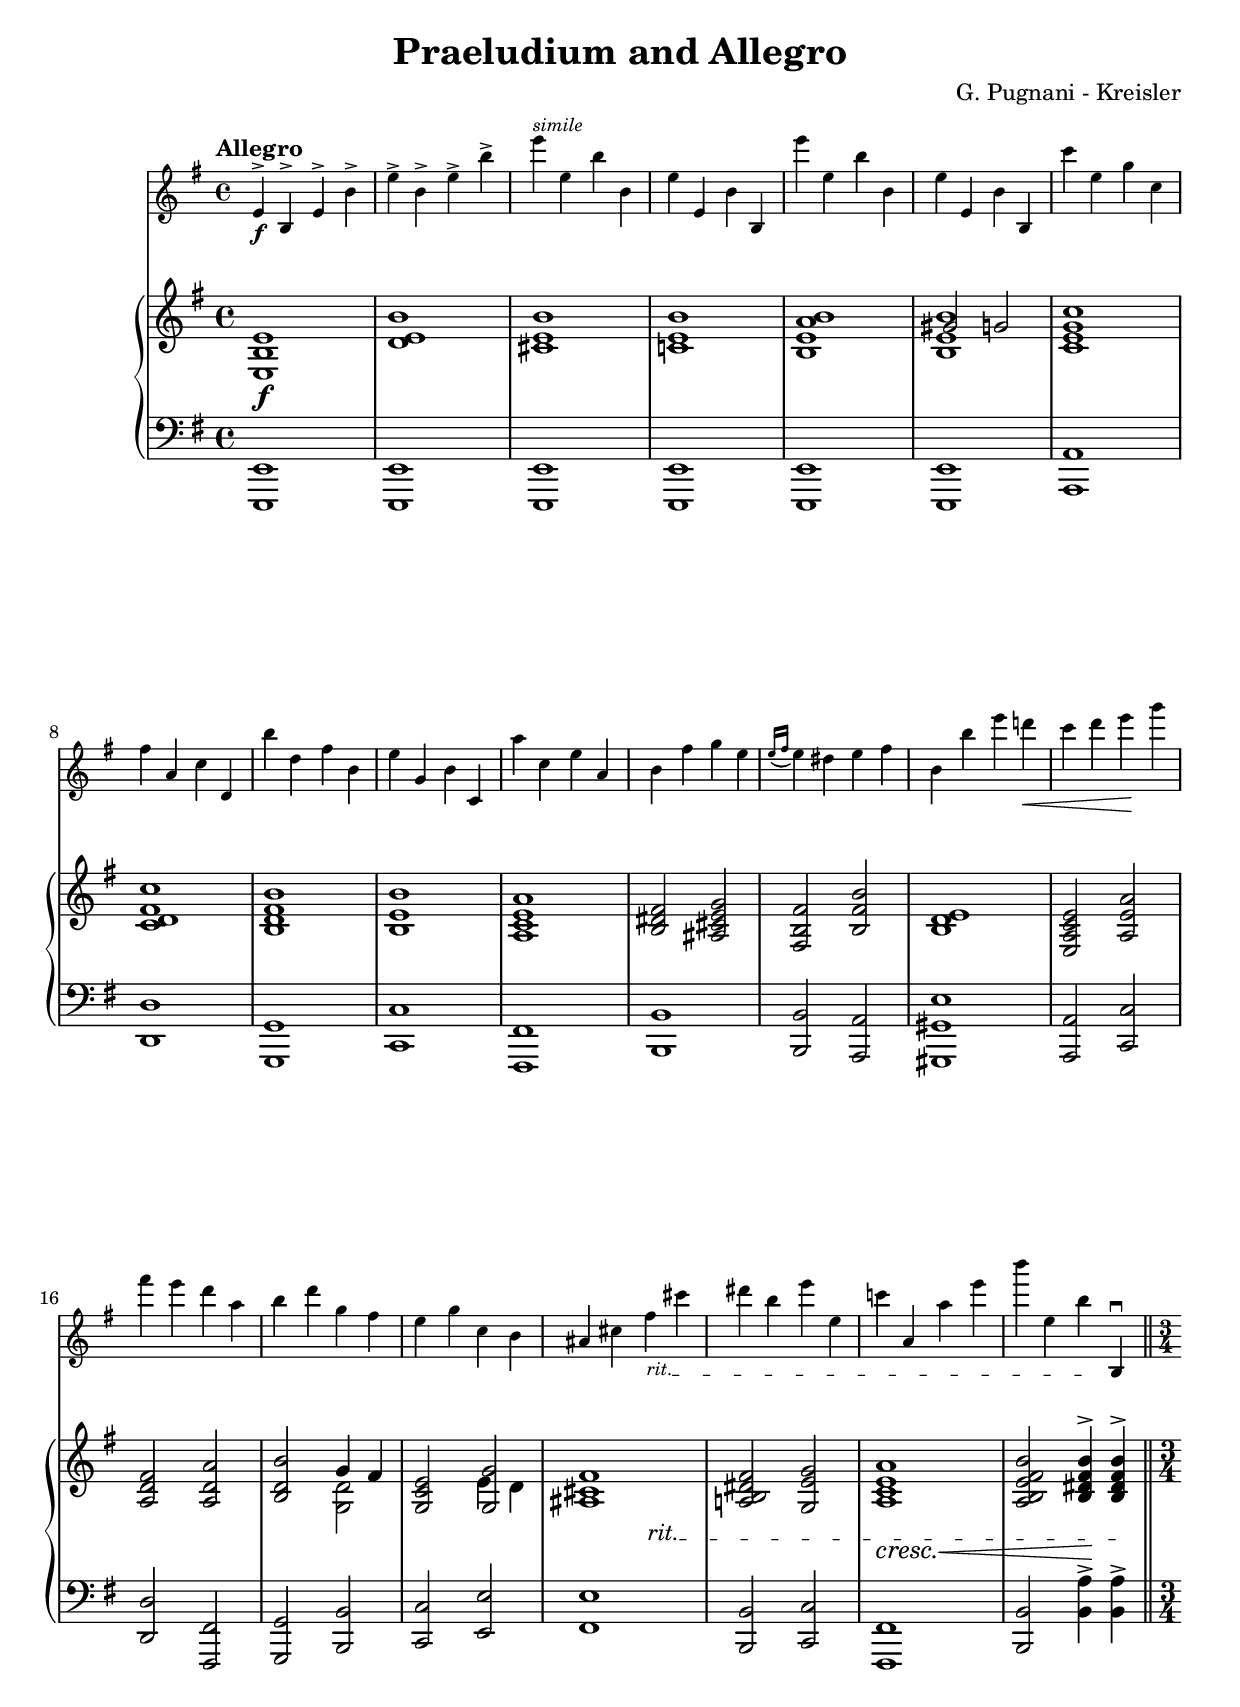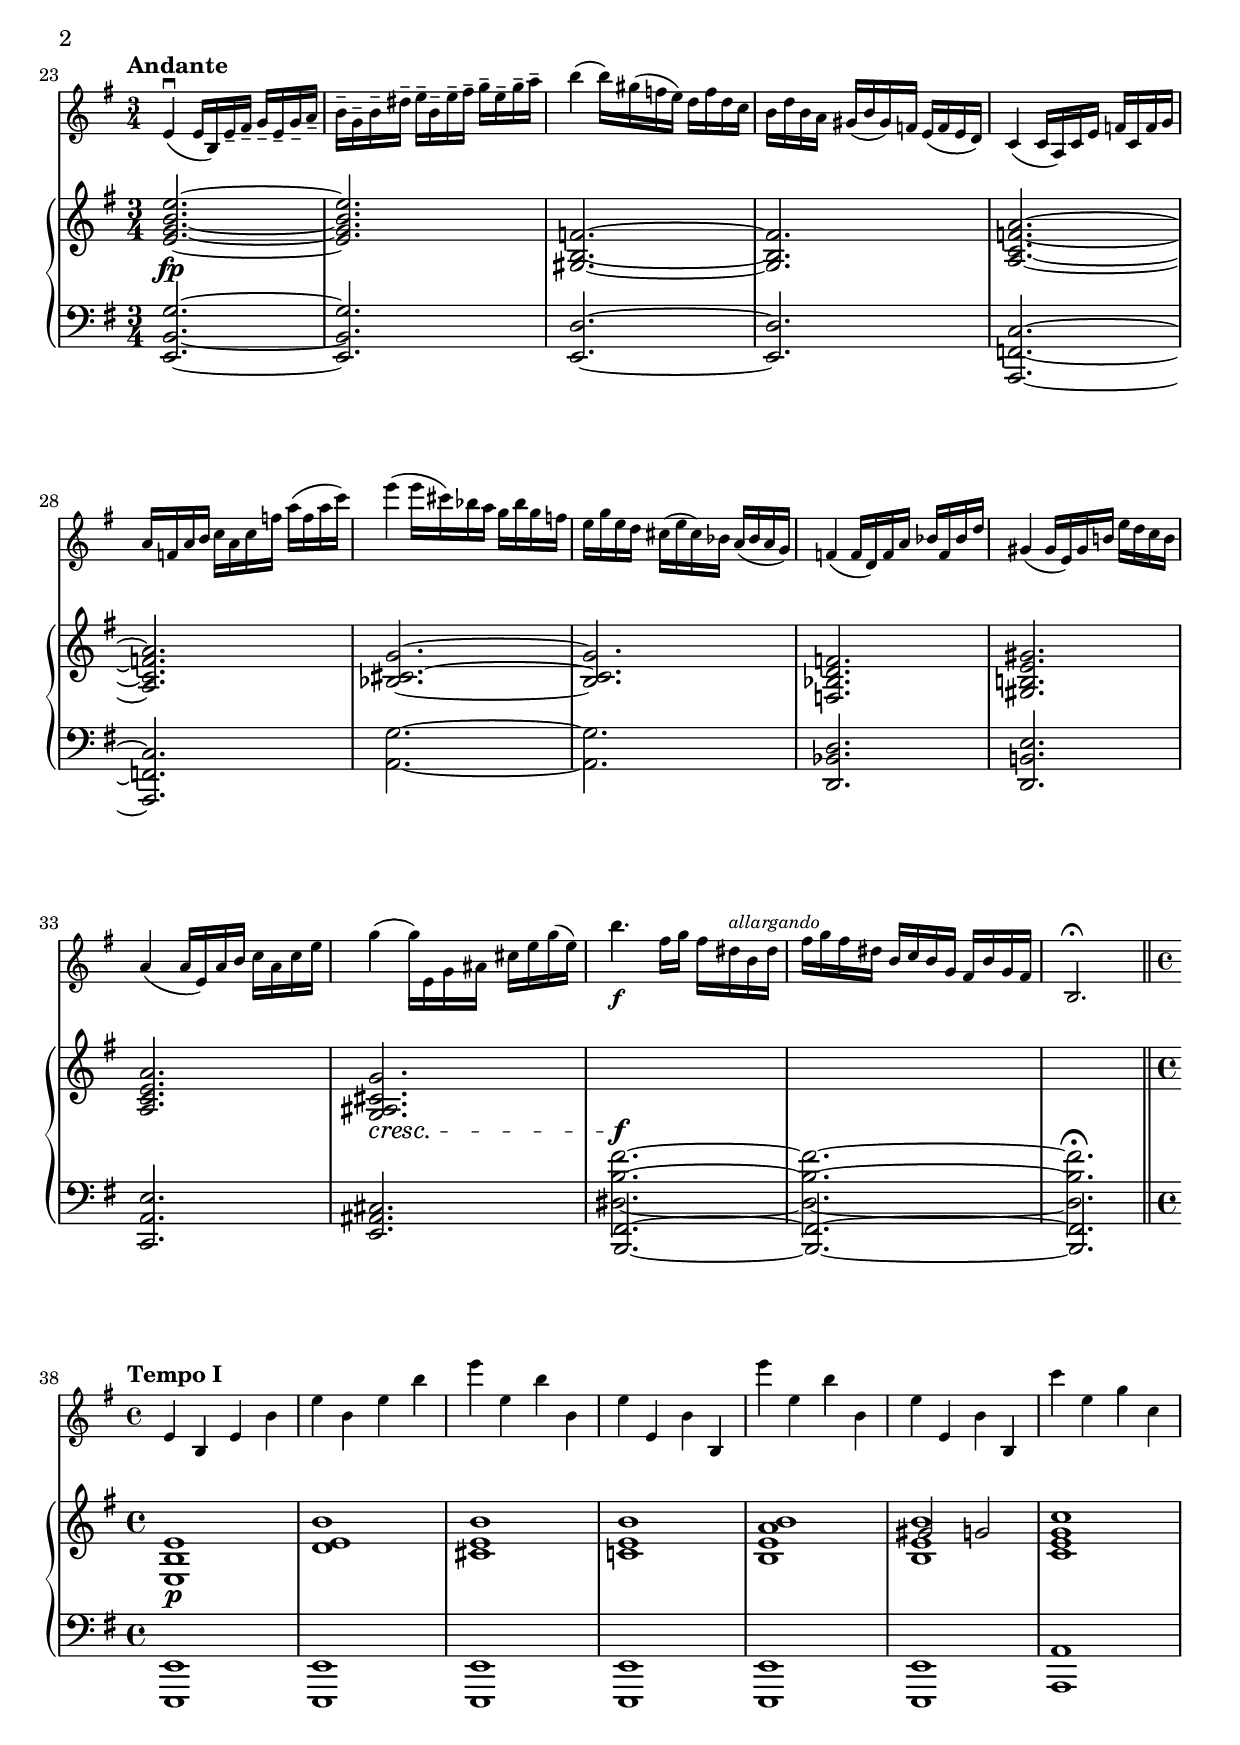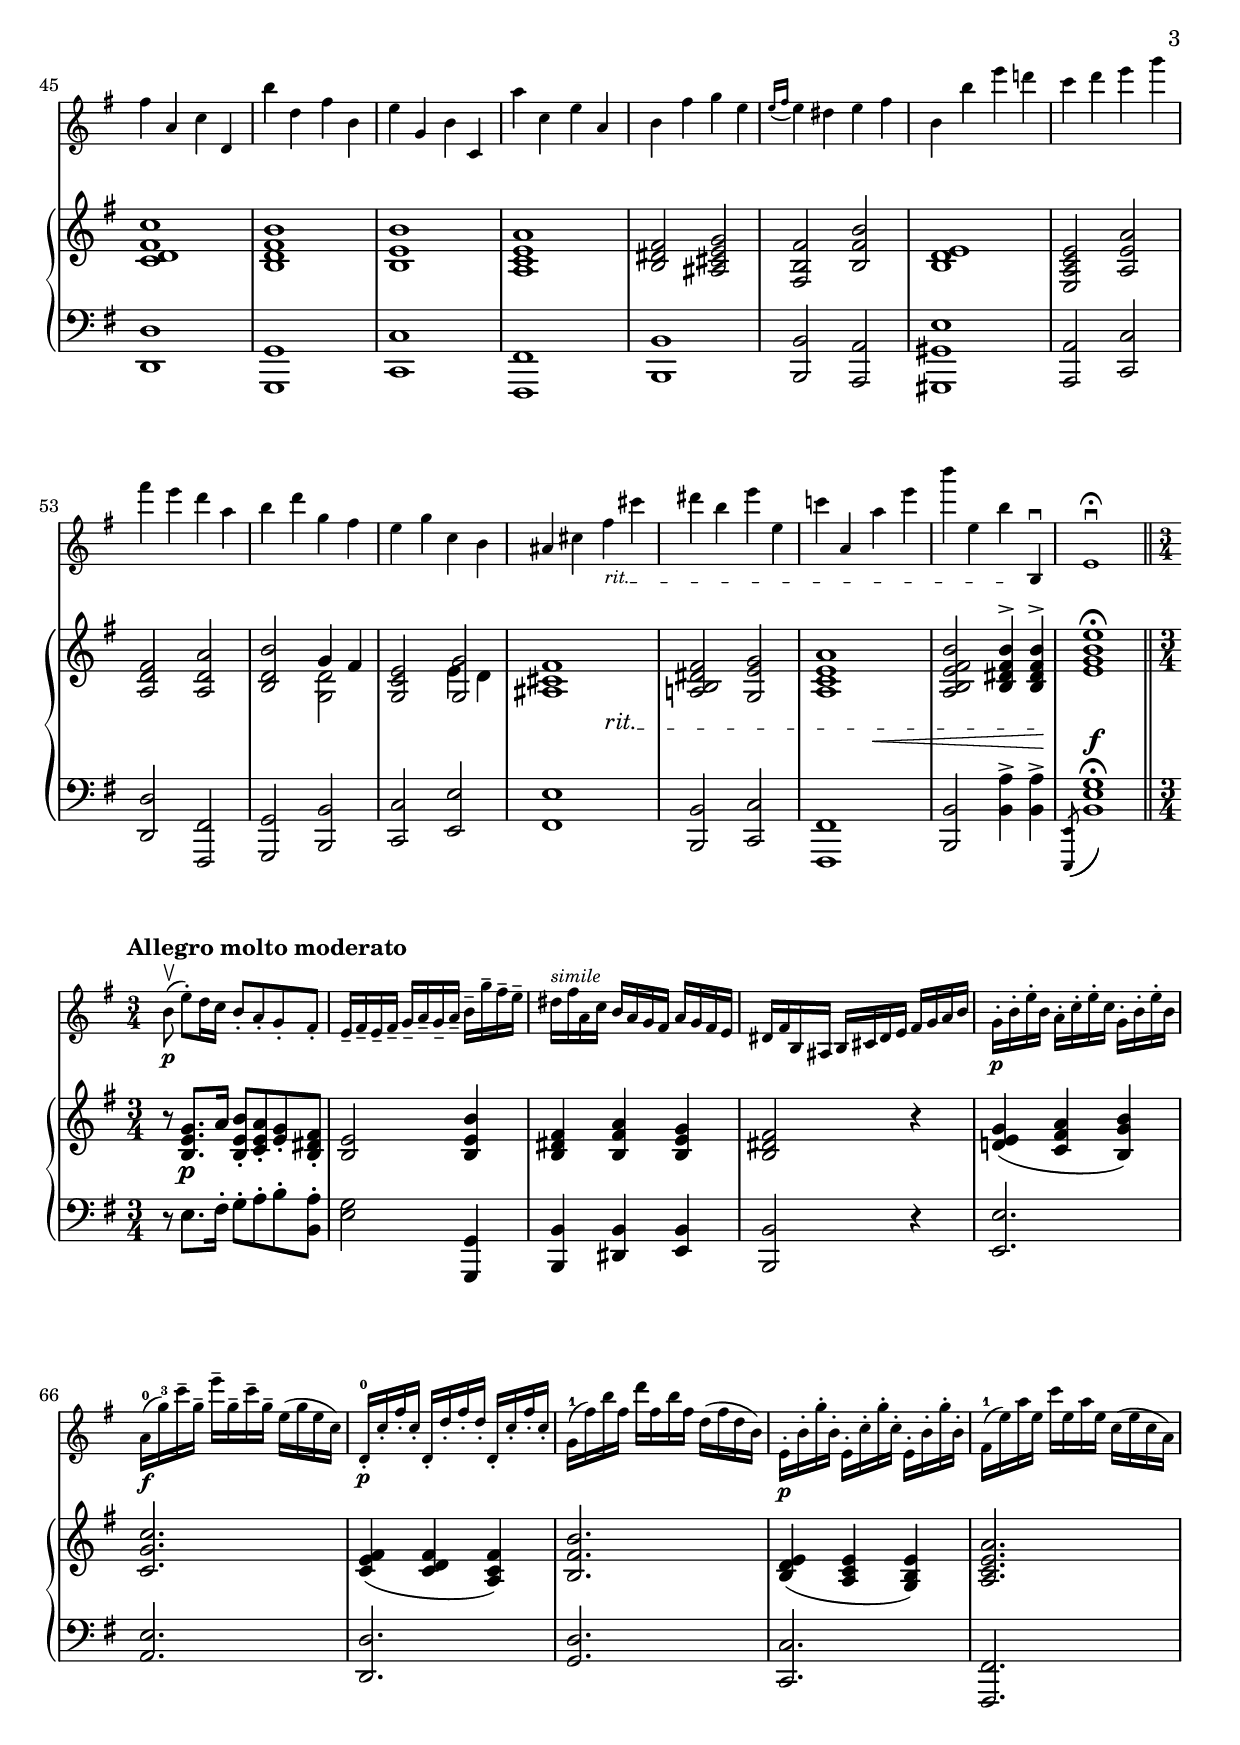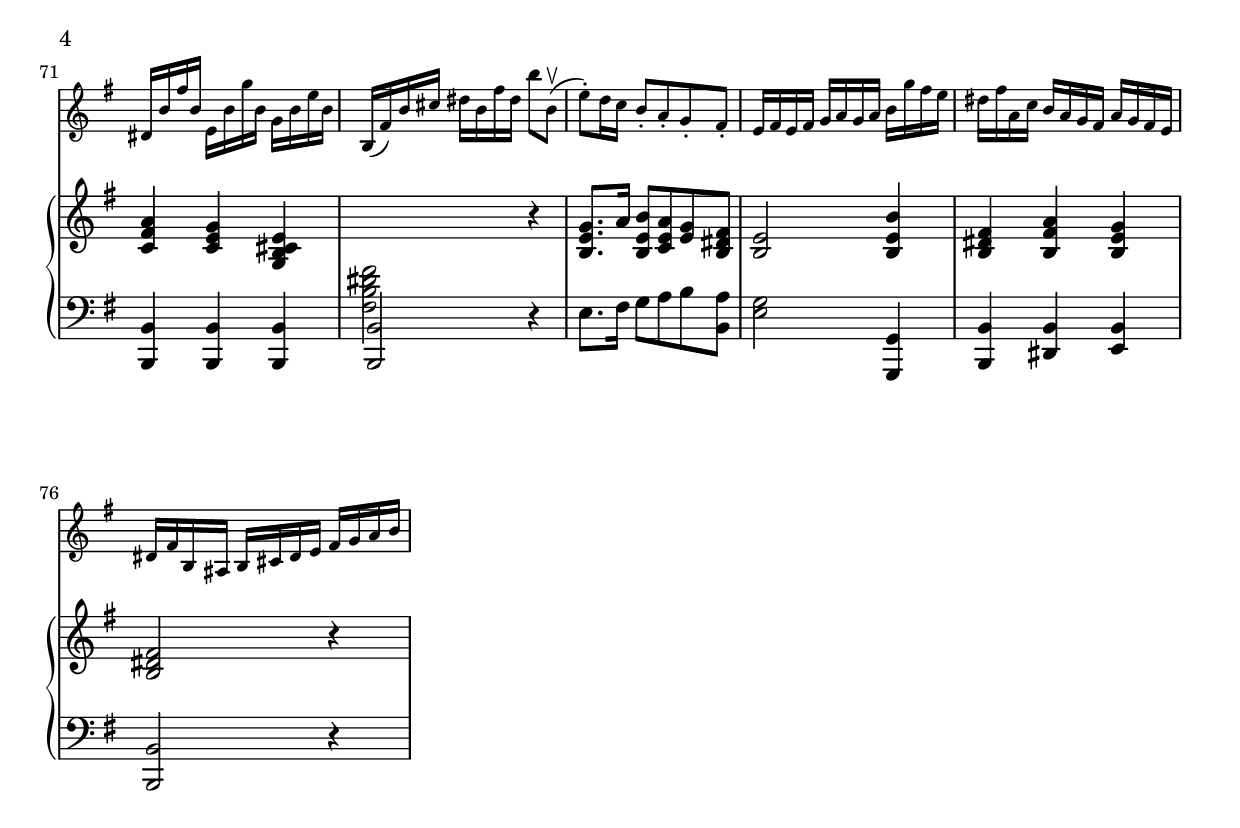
\version "2.14.2"

\version "2.14.2"

\language "english"

\header
{
  title = "Praeludium and Allegro"
  composer = "G. Pugnani - Kreisler"
}

\layout {}

\paper
{
  #(set-paper-size "a4")
}


%% some defs

ub = \upbow
db = \downbow

sd = \stemDown
su = \stemUp
sn = \stemNeutral

ottEight = {
  \ottava #-1
  \set Staff.ottavation = #"8"
}
ottZero = \ottava #0


\version "2.14.2"

pianoR = \relative c
{
  \clef treble
  \key e \minor
  \tempo "Allegro"
  \time 4/4

  <e b' e>1 |
  <d' e b'> |
  <cs e b'> |
  <c! e b'> |
  <b e a b> | %5
  << { gs'2 g } \\ { <b, e b'>1 } >> |
  <c e g c> |
  <c d fs c'> |
  <b d fs b> |
  <b e b'> | %10
  <a c e a> |
  <b ds fs>2 <as cs e g> |
  <fs b fs'> <b fs' b> |
  <b d e>1 |
  <e, a c e>2 <a e' a> | %15
  <a d fs> <a d a'> |
  <b d b'> << { g'4 fs } \\ { <g, d'>2 } >> |
  <g c e> << { <g g'>2 } \\ { e'4 d } >> |
  <as cs fs>1 |
  <a! b ds fs>2 <g e' g> | %20
  <a c e a>1 |
  <a b e fs b>2 <b ds fs b>4^> <b ds fs b>^> |

  \tempo "Andante"
  \time 3/4

  <e g b e>2.~ |
  <e g b e> |
  <gs, b f'>~ | %25
  <gs b f'> |
  <a c f a>~ |
  <a c f a> |
  <bf cs g'>~ |
  <bf cs g'> | %30
  <f! bf d f!> |
  <gs b! e gs> |
  <a c e a> |
  <g as cs g'> |
  \change Staff = "lower"
  <ds b' fs'>~ | %35
  <ds b' fs'>~ |
  <ds b' fs'>\fermata
  \change Staff = "upper" \bar "||" |

  \tempo "Tempo I"
  \time 4/4

  <e b' e>1 |
  <d' e b'> |
  <cs e b'> | %40
  <c! e b'> |
  <b e a b> |
  << { gs'2 g } \\ { <b, e b'>1 } >> |
  <c e g c> |
  <c d fs c'> | %45
  <b d fs b> |
  <b e b'> |
  <a c e a> |
  <b ds fs>2 <as cs e g> |
  <fs b fs'> <b fs' b> | %50
  <b d e>1 |
  <e, a c e>2 <a e' a> |
  <a d fs> <a d a'> |
  <b d b'> << { g'4 fs } \\ { <g, d'>2 } >> |
  <g c e> << { <g g'>2 } \\ { e'4 d } >> | %55
  <as cs fs>1 |
  <a! b ds fs>2 <g e' g> |
  <a c e a>1 |
  <a b e fs b>2 <b ds fs b>4^> <b ds fs b>^> |
  <e g b e>1\fermata \bar "||"  %60

  \tempo "Allegro molto moderato"
  \time 3/4

  \set Timing.measurePosition = #(ly:make-moment -1 8)
  r8 |
  <b e g>8. a'16 <b, e b'>8-. <c e a>-. <e g>-. <b ds fs>-. |
  <b e>2 <b e b'>4 |
  <b ds fs> <b fs' a> <b e g> |
  <b ds fs>2 r4 |
  <d! e g>( <c fs a> <b g' b>) | %65
  <c g' c>2. |
  <c e fs>4( <c d fs> <a c fs>) |
  <b fs' b>2. |
  <b d e>4( <a c e> <g b e>) |
  <a c e a>2. | %70
  <c fs a>4 <c e g> <g b cs e> |
  \change Staff = "lower"
  <fs b ds fs>2
  \change Staff = "upper" r4 |
  <b e g>8. a'16 <b, e b'>8 <c e a> <e g> <b ds fs> |
  <b e>2 <b e b'>4 |
  <b ds fs> <b fs' a> <b e g> | %75
  <b ds fs>2 r4 |
}

pianoL = \relative c,,
{
  \clef bass
  \key e \minor
  \time 4/4

  <e e'>1 |
  <e e'> |
  <e e'> |
  <e e'> |
  <e e'> | %5
  <e e'> |
  <a a'> |
  <d d'> |
  <g, g'> |
  <c c'> | %10
  <fs, fs'> |
  <b b'> |
  <b b'>2 <a a'> |
  <gs gs' e'>1 |
  <a a'>2 <c c'> | %15
  <d d'> <fs, fs'> |
  <g g'> <b b'> |
  <c c'> <e e'> |
  <fs e'>1 |
  <b, b'>2 <c c'> | %20
  <fs, fs'>1 |
  <b b'>2 <b' a'>4-> <b a'>-> |

  \time 3/4

  <e, b' g'>2.~ |
  <e b' g'> |
  <e d'>~ | %25
  <e d'> |
  <a, f' c'>~ |
  <a f' c'> |
  <a' g'>~ |
  <a g'> | %30
  <d, bf' d> |
  <d b'! e> |
  <c a' e'> |
  <e as cs> |
  <b fs'>~ | %35
  <b fs'>~ |
  <b fs'> \bar "||" |

  \time 4/4

  <e, e'>1 |
  <e e'> |
  <e e'> | %40
  <e e'> |
  <e e'> |
  <e e'> |
  <a a'> |
  <d d'> | %45
  <g, g'> |
  <c c'> |
  <fs, fs'> |
  <b b'> |
  <b b'>2 <a a'> | %50
  <gs gs' e'>1 |
  <a a'>2 <c c'> |
  <d d'> <fs, fs'> |
  <g g'> <b b'> |
  <c c'> <e e'> | %55
  <fs e'>1 |
  <b, b'>2 <c c'> |
  <fs, fs'>1 |
  <b b'>2 <b' a'>4-> <b a'>-> |
  \acciaccatura <e,, e'>8( <b'' e g>1)\fermata \bar "||"  %60

  \time 3/4

  \set Timing.measurePosition = #(ly:make-moment -1 8)
  r8 |
  e8. fs16-. g8-. a-. b-. <b, a'>-. |
  <e g>2 <g,, g'>4 |
  <b b'> <ds b'> <e b'> |
  <b b'>2 r4 |
  <e e'>2. | %65
  <a e'> |
  <d, d'> |
  <g d'> |
  <c, c'> |
  <fs, fs'> | %70
  <b b'>4 <b b'> <b b'> |
  <b b'>2 r4 |
  e'8. fs16 g8 a b <b, a'> |
  <e g>2 <g,, g'>4 |
  <b b'> <ds b'> <e b'> | %75
  <b b'>2 r4 |
}

pianoD =
{
  s1\f
  s1*17
  \override TextSpanner #'(bound-details left text) = "rit."
  s2 s2\startTextSpan
  s1
  s2\cresc
  s2\<
  s2 s4\! s4\stopTextSpan
  s2.\fp
  s2.*10
  s2.\cresc
  s2.\f
  s2.*2
  s1\p
  s1*17
  \override TextSpanner #'(bound-details left text) = "rit."
  s2 s2\startTextSpan
  s1
  s2
  s2\<
  s2  s4 s4\!\stopTextSpan
  s1\f
  s8 % Allegro
  s2.\p
  s2.*25
}

pianoB =
{
  s1*22\pageBreak % Andante
  s2.*15\break % Tempo I
  s1*23\break % Allegro
}

\version "2.14.2"

violin = \relative c'
{
  \clef treble
  \key e \minor
  \tempo "Allegro"
  \time 4/4

  e4^>\f b^> e^> b'-> |
  e-> b-> e-> b'-> |
  e^\markup{\italic simile} e, b' b, |
  e e, b' b, |
  e'' e, b' b, | %5
  e e, b' b, |
  c'' e, g c, |
  fs a, c d, |
  b'' d, fs b, |
  e g, b c, | %10
  a'' c, e a, |
  b fs' g e |
  \acciaccatura { e16[ fs] } e4 ds e fs |
  b, b' e d!\< |
  c d e\! g | %15
  fs e d a |
  b d g, fs |
  e g c, b |
  \override TextSpanner #'(bound-details left text) = "rit."
  \textSpannerDown
  as cs fs\startTextSpan cs' |
  ds b e e, | %20
  c'! a, a' e' |
  b' e,, b'\stopTextSpan b,,\downbow \bar "||" |

  \tempo "Andante"
  \time 3/4

  e4(\downbow e16 b) e-- fs--  g-- e-- g-- a-- |
  b-- g-- b-- ds--  e-- b-- e-- fs--  g-- e-- g-- a-- |
  b4( b16) gs( f e)  d f d c | %25
  b d b a  gs( b gs) f  e( f e d) |
  c4( c16 a) c e  f c f g |
  a f a b  c a c f  a( f a c) |
  e4( e16 cs) bf a  g bf g f |
  e g e d  cs( e cs) bf  a( bf a g) | %30
  f4( f16 d) f a  bf f bf d |
  gs,4( gs16 e) gs b!  e d c b |
  a4( a16 e) a b  c a c e |
  g4( g16) e, g as  cs e g( e) |
  b'4.\f fs16 g  fs ds^\markup{\italic allargando} b ds | %35
  fs g fs ds  b c b g  fs b g fs |
  b,2.\fermata \bar "||" |

  \tempo "Tempo I"
  \time 4/4

  e4 b e b' |
  e b e b' |
  e e, b' b, | %40
  e e, b' b, |
  e'' e, b' b, |
  e e, b' b, |
  c'' e, g c, |
  fs a, c d, | %45
  b'' d, fs b, |
  e g, b c, |
  a'' c, e a, |
  b fs' g e |
  \acciaccatura { e16[ fs] } e4 ds e fs | %50
  b, b' e d! |
  c d e g |
  fs e d a |
  b d g, fs |
  e g c, b | %55
  \override TextSpanner #'(bound-details left text) = "rit."
  \textSpannerDown
  as cs fs\startTextSpan cs' |
  ds b e e, |
  c'! a, a' e' |
  b' e,, b'\stopTextSpan b,,\downbow |
  e1 \fermata\downbow \bar "||" | %60

  \tempo "Allegro molto moderato"
  \time 3/4

  \set Timing.measurePosition = #(ly:make-moment -1 8)
  b'8(\upbow\p |
  e-.) d16 c b8-. a-. g-. fs-. |
  e16-- fs-- e-- fs--  g-- a-- g-- a--  b-- g'-- fs-- e-- |
  ds^\markup{\italic simile} fs a, c  b a g fs  a g fs e |
  ds fs b, as  b cs ds e  fs g a b |
  g-.\p b-. e-. b  a-. c-. e-. c  g-. b-. e-. b | %65
  a(-0\f g'-3) c-- g--  e'-- g,-- c-- g--  e( g e c) |
  d,-0-.\p c'-. fs-. c-.  d,-. d'-. fs-. d-.  d,-. c'-. fs-. c-. |
  g(-1 fs') b fs  d' fs, b fs  d( fs d b) |
  e,-.\p b'-. g'-. b,-.  e,-. c'-. g'-. c,-.  e,-. b'-. g'-. b,-. |
  fs(-1 e') a e  c' e, a e  c( e c a) | %70
  ds, b' fs' b,  e, b' g' b,  g b e b |
  b,( fs') b cs  ds b fs' ds  b'8 b,(\upbow |
  e-.) d16 c b8-. a-. g-. fs-. |
  e16 fs e fs  g a g a  b g' fs e |
  ds fs a, c  b a g fs  a g fs e | %75
  ds fs b, as  b cs ds e  fs g a b |
}

violinB =
{
  s1*22
  s2.*15\break
  s1*23\pageBreak
}



\score
{

  <<
    \new Staff \with
    {
      fontSize = #-2
    }
    \violin

    \new PianoStaff <<
      \new Staff = "upper"
      <<
	\pianoR
	\pianoB
      >>
      \new Dynamics = "dynamics" \pianoD
      \new Staff = "lower" \pianoL
    >>
  >>

}
